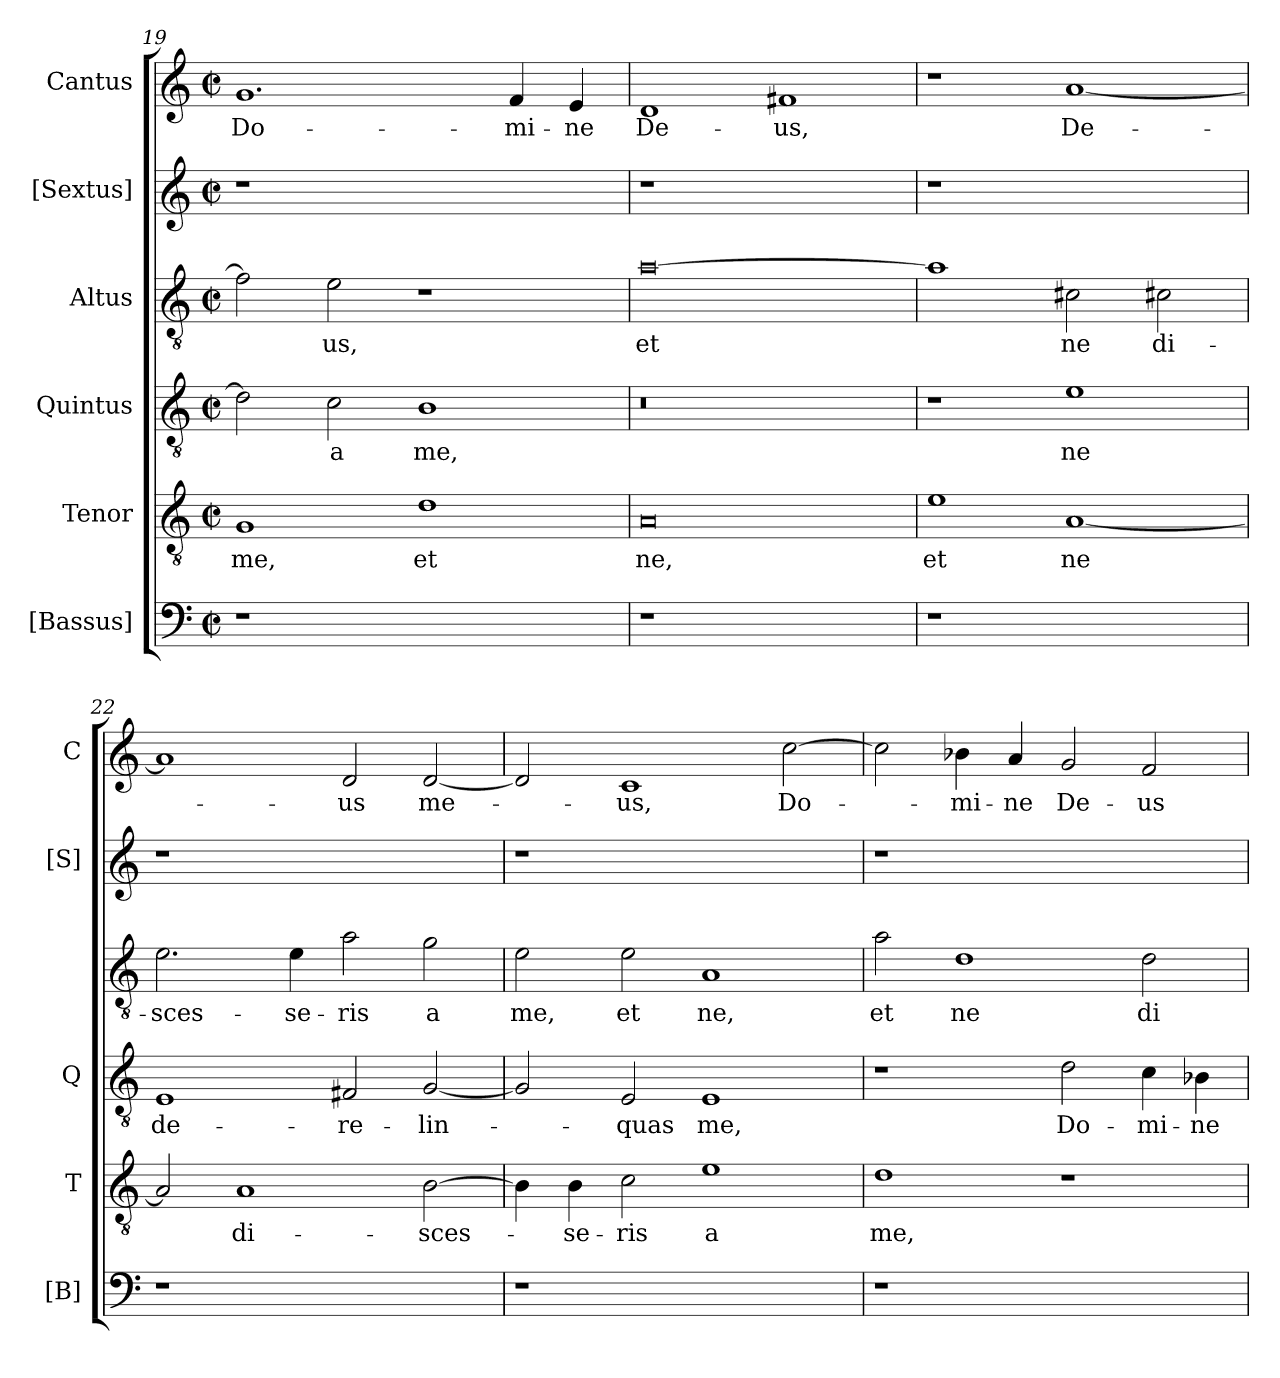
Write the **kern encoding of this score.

**kern	**kern	**text	**kern	**text	**kern	**text	**kern	**kern	**text
*part6	*part5	*part5	*part4	*part4	*part3	*part3	*part2	*part1	*part1
*staff6	*staff5	*staff5	*staff4	*staff4	*staff3	*staff3	*staff2	*staff1	*staff1
*I"[Bassus]	*I"Tenor	*	*I"Quintus	*	*I"Altus	*	*I"[Sextus]	*I"Cantus	*
*I'[B]	*I'T	*	*I'Q	*	*	*	*I'[S]	*I'C	*
*clefF4	*clefGv2	*	*clefGv2	*	*clefGv2	*	*clefG2	*clefG2	*
*k[]	*k[]	*	*k[]	*	*k[]	*	*k[]	*k[]	*
*C:	*C:	*	*C:	*	*C:	*	*C:	*C:	*
*M2/2	*M2/2	*	*M2/2	*	*M2/2	*	*M2/2	*M2/2	*
*met(c|)	*met(c|)	*	*met(c|)	*	*met(c|)	*	*met(c|)	*met(c|)	*
=19	=19	=19	=19	=19	=19	=19	=19	=19	=19
1r	1G/	me,	2d\]	.	2f\]	.	1r	1.g/	Do-
.	.	.	2c\	a	2e\	-us,	.	.	.
1ryy	1d\	et	1B\	me,	1r	.	1ryy	.	.
.	.	.	.	.	.	.	.	4f/	-mi-
.	.	.	.	.	.	.	.	4e/	-ne
=20	=20	=20	=20	=20	=20	=20	=20	=20	=20
!	!	!	!LO:N:vis=0	!	!	!	!	!	!
1r	0A/	ne,	1r	.	[0a\	et	1r	1d/	De-
1ryy	.	.	1ryy	.	.	.	1ryy	1f#X/	-us,
=21	=21	=21	=21	=21	=21	=21	=21	=21	=21
1r	1e\	et	1r	.	1a\]	.	1r	1r	.
1ryy	[1A/	ne	1e\	ne	2c#X\	ne	1ryy	[1a/	De-
.	.	.	.	.	2c#X\	di-	.	.	.
=22	=22	=22	=22	=22	=22	=22	=22	=22	=22
1r	2A/]	.	1E/	de-	2.e\	-sces-	1r	1a/]	.
.	1A/	di-	.	.	.	.	.	.	.
.	.	.	.	.	4e\	-se-	.	.	.
1ryy	.	.	2F#X/	-re-	2a\	-ris	1ryy	2d/	-us
.	[2B\	-sces-	[2G/	-lin-	2g\	a	.	[2d/	me-
=23	=23	=23	=23	=23	=23	=23	=23	=23	=23
1r	4B\]	.	2G/]	.	2e\	me,	1r	2d/]	.
.	4B\	-se-	.	.	.	.	.	.	.
.	2c\	-ris	2E/	-quas	2e\	et	.	1c/	-us,
1ryy	1e\	a	1E/	me,	1A/	ne,	1ryy	.	.
.	.	.	.	.	.	.	.	[2cc\	Do-
=24	=24	=24	=24	=24	=24	=24	=24	=24	=24
1r	1d\	me,	1r	.	2a\	et	1r	2cc\]	.
.	.	.	.	.	1d\	ne	.	4b-X\	-mi-
.	.	.	.	.	.	.	.	4a/	-ne
1ryy	1r	.	2d\	Do-	.	.	1ryy	2g/	De-
.	.	.	4c\	-mi-	2d\	di-	.	2f/	-us
.	.	.	4B-X\	-ne	.	.	.	.	.
=	=	=	=	=	=	=	=	=	=
*-	*-	*-	*-	*-	*-	*-	*-	*-	*-
